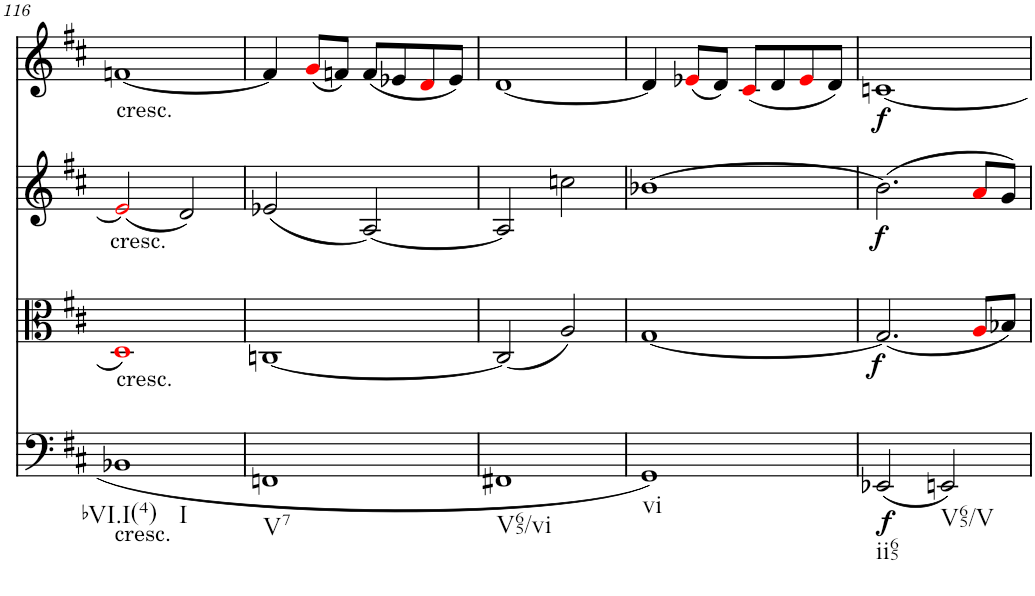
**kern	**dynam	**kern	**dynam	**kern	**dynam	**kern
*part4	*part4	*part3	*part3	*part2	*part2	*part1
*staff4	*staff4	*staff3	*staff3	*staff2	*staff2	*staff1
*I"Violoncello	*	*I"Viola	*	*I"Violin II	*	*I"Violin I
!!LO:PB:g=z
*clefF4	*	*clefC3	*	*clefG2	*	*clefG2
*k[f#c#]	*	*k[f#c#]	*	*k[f#c#]	*	*k[f#c#]
*M2/2	*	*M2/2	*	*M2/2	*	*M2/2
=116	=116	=116	=116	=116	=116	=116
!	!	!	!	!	!	!LO:TX:b:t=cresc.
!	!	!LO:TX:a:t=cresc.	!	!	!	!
!LO:TX:a:t=cresc.	!	!	!	!	!	!
!LO:TX:b:t=cresc.	!	!	!	!	!	!
!LO:TX:b:t=bVI.I(4)	!	!	!	!	!	!
!LO:TX:b:t=I	!	!	!	!	!	!
1BB-X	.	1Di	.	(2ei/]	.	[1fn
.	.	.	.	2d/)	.	.
=117	=117	=117	=117	=117	=117	=117
!LO:TX:b:t=V7	!	!	!	!	!	!
1FFn	.	[1Cn	.	(2e-X/	.	4f/]
.	.	.	.	.	.	(8gi/L
.	.	.	.	.	.	8fn/J)
.	.	.	.	[2A/)	.	(8f/L
.	.	.	.	.	.	8e-X/
.	.	.	.	.	.	8di/
.	.	.	.	.	.	8e-/J)
=118	=118	=118	=118	=118	=118	=118
!LO:TX:b:t=V65/vi	!	!	!	!	!	!
1FF#X	.	(2C/]	.	2A/]	.	[1d
.	.	2A/)	.	2ccn\	.	.
=119	=119	=119	=119	=119	=119	=119
!LO:TX:b:t=vi	!	!	!	!	!	!
1GG	.	[1G	.	[1b-X	.	4d/]
.	.	.	.	.	.	(8e-Xi/L
.	.	.	.	.	.	8d/J)
.	.	.	.	.	.	(8c#i/L
.	.	.	.	.	.	8d/
.	.	.	.	.	.	8e-i/
.	.	.	.	.	.	8d/J)
=120	=120	=120	=120	=120	=120	=120
!LO:TX:b:t=ii65	!	!	!	!	!	!
!	!LO:DY:b	!	!LO:DY:b	!	!LO:DY:a	!
!	!	!	!	!	!LO:DY:n=1:b	!
(2EE-X/	f	(2.G/]	f	(2.b-\]	f f	[1cn
!LO:TX:b:t=V65/V	!	!	!	!	!	!
2EEn/)	.	.	.	.	.	.
.	.	8Ai/L	.	8ai/L	.	.
.	.	8B-X/J)	.	8g/J)	.	.
=	=	=	=	=	=	=
*-	*-	*-	*-	*-	*-	*-
